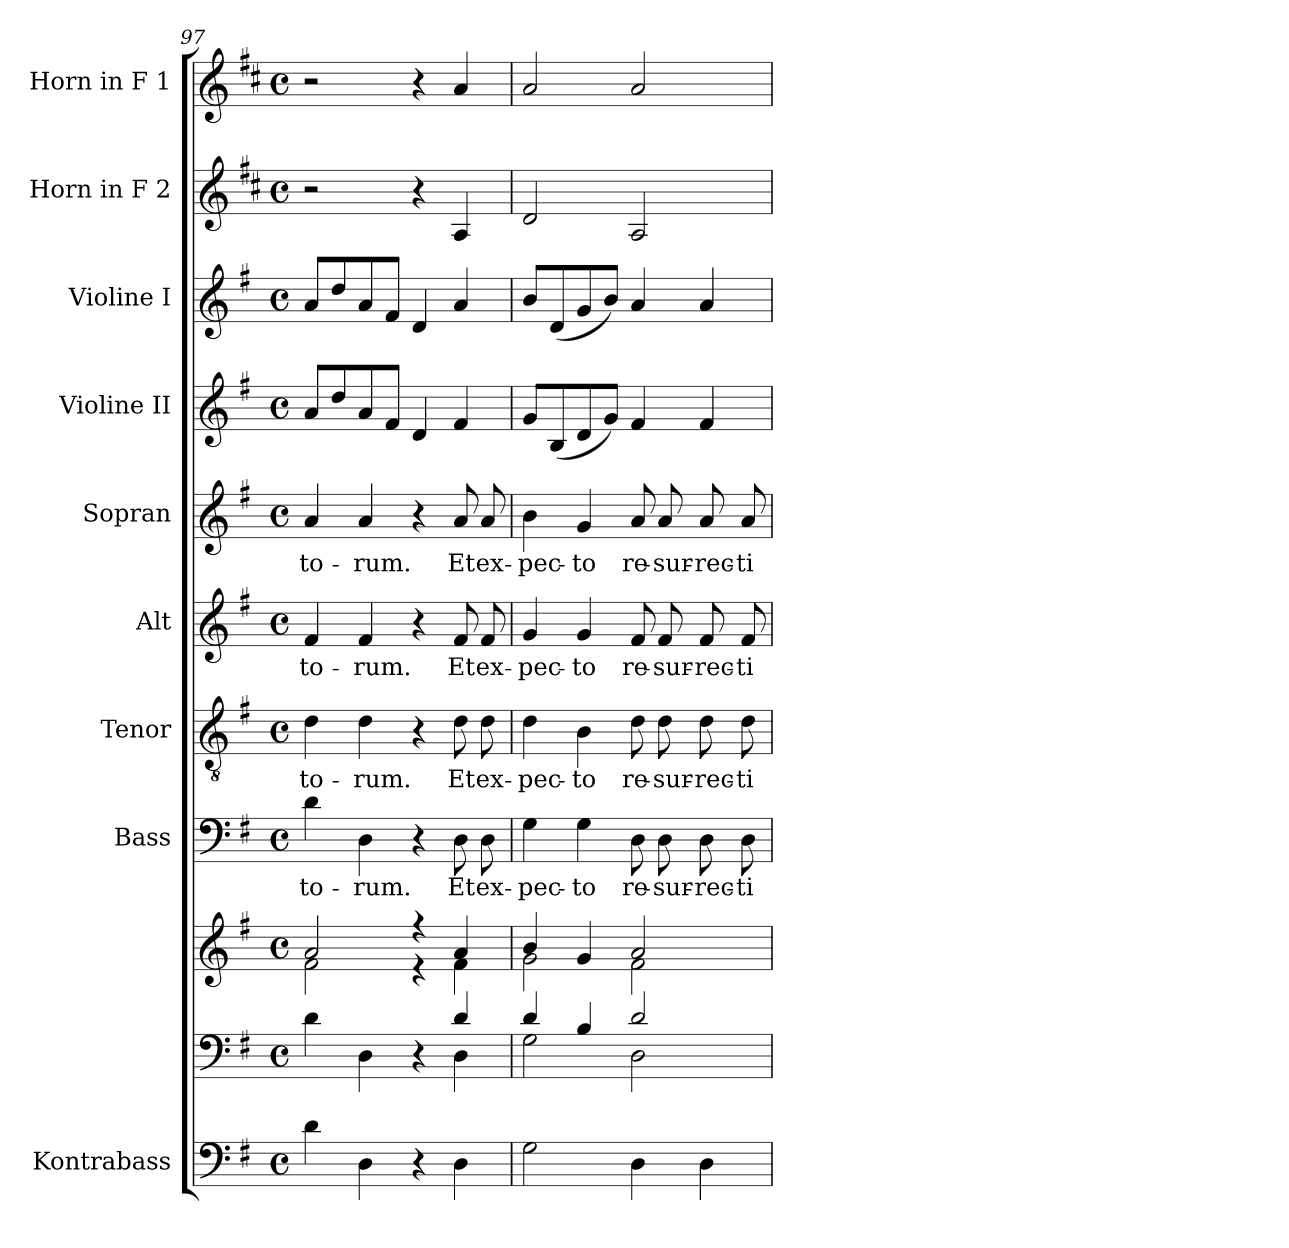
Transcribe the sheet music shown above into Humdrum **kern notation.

**kern	**kern	**kern	**kern	**text	**kern	**text	**kern	**text	**kern	**text	**kern	**kern	**kern	**kern
*part10	*part9	*part9	*part8	*part8	*part7	*part7	*part6	*part6	*part5	*part5	*part4	*part3	*part2	*part1
*staff11	*staff10	*staff9	*staff8	*staff8	*staff7	*staff7	*staff6	*staff6	*staff5	*staff5	*staff4	*staff3	*staff2	*staff1
*I"Kontrabass	*	*	*I"Bass	*	*I"Tenor	*	*I"Alt	*	*I"Sopran	*	*I"Violine II	*I"Violine I	*I"Horn in F 2	*I"Horn in F 1
*I'Kb.	*	*	*I'B.	*	*I'T.	*	*I'A.	*	*I'S.	*	*I'Vl. II	*I'Vl. I	*	*
*clefF4	*clefF4	*clefG2	*clefF4	*	*clefGv2	*	*clefG2	*	*clefG2	*	*clefG2	*clefG2	*clefG2	*clefG2
*ITrd7c12	*	*	*	*	*	*	*	*	*	*	*	*	*ITrd4c7	*ITrd4c7
*k[f#]	*k[f#]	*k[f#]	*k[f#]	*	*k[f#]	*	*k[f#]	*	*k[f#]	*	*k[f#]	*k[f#]	*k[f#]	*k[f#]
*G:	*G:	*G:	*G:	*	*G:	*	*G:	*	*G:	*	*G:	*G:	*G:	*G:
*M4/4	*M4/4	*M4/4	*M4/4	*	*M4/4	*	*M4/4	*	*M4/4	*	*M4/4	*M4/4	*M4/4	*M4/4
*met(c)	*met(c)	*met(c)	*met(c)	*	*met(c)	*	*met(c)	*	*met(c)	*	*met(c)	*met(c)	*met(c)	*met(c)
=97	=97	=97	=97	=97	=97	=97	=97	=97	=97	=97	=97	=97	=97	=97
*	*^	*^	*	*	*	*	*	*	*	*	*	*	*	*
!	!	!	!	!	!	!LO:LY:b	!	!LO:LY:b	!	!LO:LY:b	!	!LO:LY:b	!	!	!	!
4D\	2.ryy	4d\	2a/	2f#\	4d\	-to-	4d\	-to-	4f#/	-to-	4a/	-to-	8a/L	8a/L	2r	2r
.	.	.	.	.	.	.	.	.	.	.	.	.	8dd/	8dd/	.	.
!	!	!	!	!	!	!LO:LY:b	!	!LO:LY:b	!	!LO:LY:b	!	!LO:LY:b	!	!	!	!
4DD\	.	4D\	.	.	4D\	-rum.	4d\	-rum.	4f#/	-rum.	4a/	-rum.	8a/	8a/	.	.
.	.	.	.	.	.	.	.	.	.	.	.	.	8f#/J	8f#/J	.	.
4r	.	4r	4r	4r	4r	.	4r	.	4r	.	4r	.	4d/	4d/	4r	4r
!	!	!	!	!	!	!LO:LY:b	!	!LO:LY:b	!	!LO:LY:b	!	!LO:LY:b	!	!	!	!
4DD\	4d/	4D\	4a/	4f#\	8D\	Et	8d\	Et	8f#/	Et	8a/	Et	4f#/	4a/	4D/	4d/
!	!	!	!	!	!	!LO:LY:b	!	!LO:LY:b	!	!LO:LY:b	!	!LO:LY:b	!	!	!	!
.	.	.	.	.	8D\	ex-	8d\	ex-	8f#/	ex-	8a/	ex-	.	.	.	.
=98	=98	=98	=98	=98	=98	=98	=98	=98	=98	=98	=98	=98	=98	=98	=98	=98
!	!	!	!	!	!	!LO:LY:b	!	!LO:LY:b	!	!LO:LY:b	!	!LO:LY:b	!	!	!	!
2GG\	4d/	2G\	4b/	2g\	4G\	-pec-	4d\	-pec-	4g/	-pec-	4b\	-pec-	8g/L	8b/L	2G/	2d/
.	.	.	.	.	.	.	.	.	.	.	.	.	(<8B/	(<8d/	.	.
!	!	!	!	!	!	!LO:LY:b	!	!LO:LY:b	!	!LO:LY:b	!	!LO:LY:b	!	!	!	!
.	4B/	.	4g/	.	4G\	-to	4B\	-to	4g/	-to	4g/	-to	8d/	8g/	.	.
.	.	.	.	.	.	.	.	.	.	.	.	.	8g/J)	8b/J)	.	.
!	!	!	!	!	!	!LO:LY:b	!	!LO:LY:b	!	!LO:LY:b	!	!LO:LY:b	!	!	!	!
4DD\	2d/	2D\	2a/	2f#\	8D\	re-	8d\	re-	8f#/	re-	8a/	re-	4f#/	4a/	2D/	2d/
!	!	!	!	!	!	!LO:LY:b	!	!LO:LY:b	!	!LO:LY:b	!	!LO:LY:b	!	!	!	!
.	.	.	.	.	8D\	-sur-	8d\	-sur-	8f#/	-sur-	8a/	-sur-	.	.	.	.
!	!	!	!	!	!	!LO:LY:b	!	!LO:LY:b	!	!LO:LY:b	!	!LO:LY:b	!	!	!	!
4DD\	.	.	.	.	8D\	-rec-	8d\	-rec-	8f#/	-rec-	8a/	-rec-	4f#/	4a/	.	.
!	!	!	!	!	!	!LO:LY:b	!	!LO:LY:b	!	!LO:LY:b	!	!LO:LY:b	!	!	!	!
.	.	.	.	.	8D\	-ti-	8d\	-ti-	8f#/	-ti-	8a/	-ti-	.	.	.	.
*	*v	*v	*	*	*	*	*	*	*	*	*	*	*	*	*	*
*	*	*v	*v	*	*	*	*	*	*	*	*	*	*	*	*
=	=	=	=	=	=	=	=	=	=	=	=	=	=	=
*-	*-	*-	*-	*-	*-	*-	*-	*-	*-	*-	*-	*-	*-	*-
